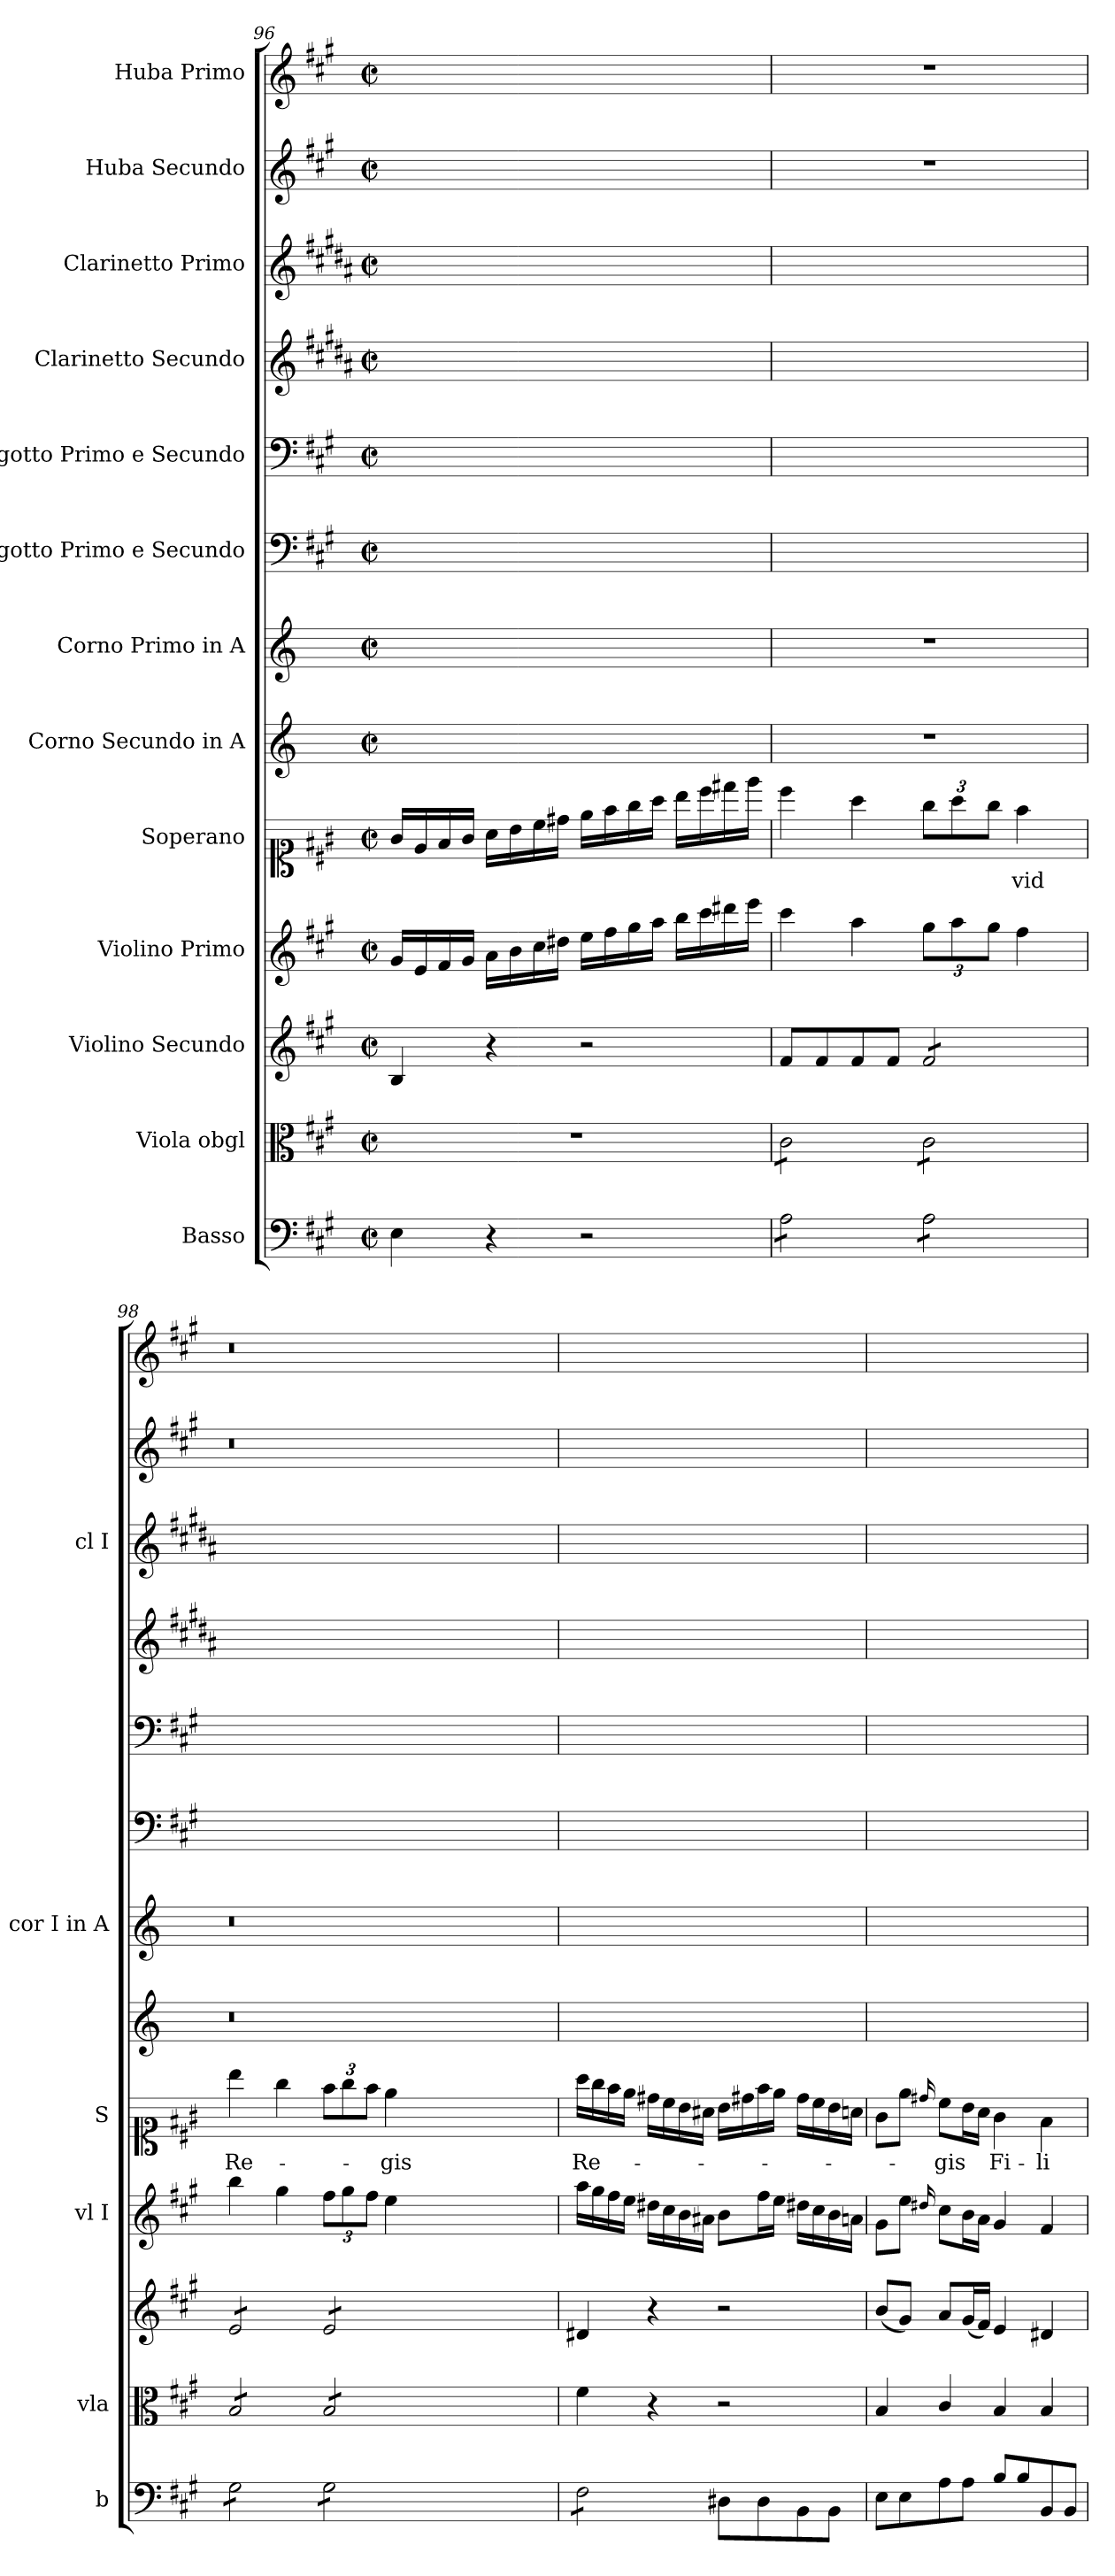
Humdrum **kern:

**kern	**kern	**kern	**kern	**kern	**text	**kern	**kern	**kern	**kern	**kern	**kern	**kern	**kern
*part13	*part12	*part11	*part10	*part9	*part9	*part8	*part7	*part6	*part5	*part4	*part3	*part2	*part1
*staff13	*staff12	*staff11	*staff10	*staff9	*staff9	*staff8	*staff7	*staff6	*staff5	*staff4	*staff3	*staff2	*staff1
*I"Basso	*I"Viola obgl	*I"Violino Secundo	*I"Violino Primo	*I"Soperano	*	*I"Corno Secundo in A	*I"Corno Primo in A	*I"Fagotto Primo e Secundo	*I"Fagotto Primo e Secundo	*I"Clarinetto Secundo	*I"Clarinetto Primo	*I"Huba Secundo	*I"Huba Primo
*I'b	*I'vla	*	*I'vl I	*I'S	*	*	*I'cor I in A	*	*	*	*I'cl I	*	*
*clefF4	*clefC3	*clefG2	*clefG2	*clefC1	*	*clefG2	*clefG2	*clefF4	*clefF4	*clefG2	*clefG2	*clefG2	*clefG2
*	*	*	*	*	*	*ITrd2c3	*ITrd2c3	*	*	*ITrd1c2	*ITrd1c2	*	*
*k[f#c#g#]	*k[f#c#g#]	*k[f#c#g#]	*k[f#c#g#]	*k[f#c#g#]	*	*k[f#c#g#]	*k[f#c#g#]	*k[f#c#g#]	*k[f#c#g#]	*k[f#c#g#]	*k[f#c#g#]	*k[f#c#g#]	*k[f#c#g#]
*A:	*A:	*A:	*A:	*A:	*	*A:	*A:	*A:	*A:	*A:	*A:	*A:	*A:
*M2/2	*M2/2	*M2/2	*M2/2	*M2/2	*	*M2/2	*M2/2	*M2/2	*M2/2	*M2/2	*M2/2	*M2/2	*M2/2
*met(c|)	*met(c|)	*met(c|)	*met(c|)	*met(c|)	*	*met(c|)	*met(c|)	*met(c|)	*met(c|)	*met(c|)	*met(c|)	*met(c|)	*met(c|)
=96	=96	=96	=96	=96	=96	=96	=96	=96	=96	=96	=96	=96	=96
4E\	1r	4B/	16g#/LL	16g#/LL	.	1ryy	1ryy	4E\yy	4E\yy	1ryy	1ryy	1ryy	1ryy
.	.	.	16e/	16e/	.	.	.	.	.	.	.	.	.
.	.	.	16f#/	16f#/	.	.	.	.	.	.	.	.	.
.	.	.	16g#/JJ	16g#/JJ	.	.	.	.	.	.	.	.	.
4r	.	4r	16a\LL	16a\LL	.	.	.	4ryy	4ryy	.	.	.	.
.	.	.	16b\	16b\	.	.	.	.	.	.	.	.	.
.	.	.	16cc#\	16cc#\	.	.	.	.	.	.	.	.	.
.	.	.	16dd#X\JJ	16dd#X\JJ	.	.	.	.	.	.	.	.	.
2r	.	2r	16ee\LL	16ee\LL	.	.	.	2ryy	2ryy	.	.	.	.
.	.	.	16ff#\	16ff#\	.	.	.	.	.	.	.	.	.
.	.	.	16gg#\	16gg#\	.	.	.	.	.	.	.	.	.
.	.	.	16aa\JJ	16aa\JJ	.	.	.	.	.	.	.	.	.
.	.	.	16bb\LL	16bb\LL	.	.	.	.	.	.	.	.	.
.	.	.	16ccc#\	16ccc#\	.	.	.	.	.	.	.	.	.
.	.	.	16ddd#X\	16ddd#X\	.	.	.	.	.	.	.	.	.
.	.	.	16eee\JJ	16eee\JJ	.	.	.	.	.	.	.	.	.
=97	=97	=97	=97	=97	=97	=97	=97	=97	=97	=97	=97	=97	=97
*tremolo	*	*	*	*	*	*	*	*	*	*	*	*	*
*	*tremolo	*	*	*	*	*	*	*	*	*	*	*	*
8A\L	8c#\L	8f#/L	4ccc#\	4ccc#\	.	1r	1r	8A\Lyy	8A\Lyy	1ryy	1ryy	1r	1r
8A\	8c#\	8f#/	.	.	.	.	.	8A\yy	8A\yy	.	.	.	.
8A\	8c#\	8f#/	4aa\	4aa\	.	.	.	8A\yy	8A\yy	.	.	.	.
8A\J	8c#\J	8f#/J	.	.	.	.	.	8A\Jyy	8A\Jyy	.	.	.	.
*	*	*tremolo	*	*	*	*	*	*	*	*	*	*	*
8A\L	8c#\L	8f#/L	12gg#\L	12gg#\L	.	.	.	8A\Lyy	8A\Lyy	.	.	.	.
.	.	.	12aa\	12aa\	.	.	.	.	.	.	.	.	.
8A\	8c#\	8f#/	.	.	.	.	.	8A\yy	8A\yy	.	.	.	.
.	.	.	12gg#\J	12gg#\J	.	.	.	.	.	.	.	.	.
8A\	8c#\	8f#/	4ff#\	4ff#\	-vid	.	.	8A\yy	8A\yy	.	.	.	.
8A\J	8c#\J	8f#/J	.	.	.	.	.	8A\Jyy	8A\Jyy	.	.	.	.
=98	=98	=98	=98	=98	=98	=98	=98	=98	=98	=98	=98	=98	=98
8G#\L	8B/L	8e/L	4bb\	4bb\	Re-	0.r	0.r	8G#\Lyy	8G#\Lyy	1ryy	1ryy	0.r	0.r
8G#\	8B/	8e/	.	.	.	.	.	8G#\yy	8G#\yy	.	.	.	.
8G#\	8B/	8e/	4gg#\	4gg#\	.	.	.	8G#\yy	8G#\yy	.	.	.	.
8G#\J	8B/J	8e/J	.	.	.	.	.	8G#\Jyy	8G#\Jyy	.	.	.	.
8G#\L	8B/L	8e/L	12ff#\L	12ff#\L	.	.	.	8G#\Lyy	8G#\Lyy	.	.	.	.
.	.	.	12gg#\	12gg#\	.	.	.	.	.	.	.	.	.
8G#\	8B/	8e/	.	.	.	.	.	8G#\yy	8G#\yy	.	.	.	.
.	.	.	12ff#\J	12ff#\J	.	.	.	.	.	.	.	.	.
8G#\	8B/	8e/	4ee\	4ee\	-gis	.	.	8G#\yy	8G#\yy	.	.	.	.
8G#\J	8B/J	8e/J	.	.	.	.	.	8G#\Jyy	8G#\Jyy	.	.	.	.
*	*	*Xtremolo	*	*	*	*	*	*	*	*	*	*	*
*	*Xtremolo	*	*	*	*	*	*	*	*	*	*	*	*
0ryy	0ryy	0ryy	0ryy	0ryy	.	.	.	0ryy	0ryy	0ryy	0ryy	.	.
=99	=99	=99	=99	=99	=99	=99	=99	=99	=99	=99	=99	=99	=99
8F#\L	4f#\	4d#X/	16aa\LL	16aa\LL	Re-	1ryy	1ryy	8F#\Lyy	8F#\Lyy	1ryy	1ryy	1ryy	1ryy
.	.	.	16gg#\	16gg#\	.	.	.	.	.	.	.	.	.
8F#\	.	.	16ff#\	16ff#\	.	.	.	8F#\yy	8F#\yy	.	.	.	.
.	.	.	16ee\JJ	16ee\JJ	.	.	.	.	.	.	.	.	.
8F#\	4r	4r	16dd#X\LL	16dd#X\LL	.	.	.	8F#\yy	8F#\yy	.	.	.	.
.	.	.	16cc#\	16cc#\	.	.	.	.	.	.	.	.	.
8F#\J	.	.	16b\	16b\	.	.	.	8F#\Jyy	8F#\Jyy	.	.	.	.
*Xtremolo	*	*	*	*	*	*	*	*	*	*	*	*	*
.	.	.	16a#X\JJ	16a#X\JJ	.	.	.	.	.	.	.	.	.
8D#X\L	2r	2r	8b\L	16b\LL	.	.	.	8D#X\Lyy	8D#X\Lyy	.	.	.	.
.	.	.	.	16dd#X\	.	.	.	.	.	.	.	.	.
8D#\	.	.	16ff#\L	16ff#\	.	.	.	8D#\yy	8D#\yy	.	.	.	.
.	.	.	16ee\JJ	16ee\JJ	.	.	.	.	.	.	.	.	.
8BB\	.	.	16dd#X\LL	16dd#\LL	.	.	.	8BB\yy	8BB\yy	.	.	.	.
.	.	.	16cc#\	16cc#\	.	.	.	.	.	.	.	.	.
8BB\J	.	.	16b\	16b\	.	.	.	8BB\Jyy	8BB\Jyy	.	.	.	.
.	.	.	16an\JJ	16an\JJ	.	.	.	.	.	.	.	.	.
=100	=100	=100	=100	=100	=100	=100	=100	=100	=100	=100	=100	=100	=100
8E\L	4B/	(8b/L	8g#\L	8g#\L	.	1ryy	1ryy	8E\Lyy	8E\Lyy	1ryy	1ryy	1ryy	1ryy
8E\	.	8g#/J)	8ee\J	8ee\J	.	.	.	8E\yy	8E\yy	.	.	.	.
.	.	.	16qqdd#X/	16qqdd#X/	.	.	.	.	.	.	.	.	.
8A\	4c#/	8a/L	8cc#\L	8cc#\L	gis	.	.	8A\yy	8A\yy	.	.	.	.
8A\J	.	(16g#/L	16b\L	16b\L	.	.	.	8A\Jyy	8A\Jyy	.	.	.	.
.	.	16f#/JJ)	16a\JJ	16a\JJ	.	.	.	.	.	.	.	.	.
8B\L	4B/	4e/	4g#/	4g#\	Fi-	.	.	8B\Lyy	8B\Lyy	.	.	.	.
8B\	.	.	.	.	.	.	.	8B\yy	8B\yy	.	.	.	.
8BB/	4B/	4d#X/	4f#/	4f#\	-li-	.	.	8BB\yy	8BB\yy	.	.	.	.
8BB/J	.	.	.	.	.	.	.	8BB\Jyy	8BB\Jyy	.	.	.	.
=	=	=	=	=	=	=	=	=	=	=	=	=	=
*-	*-	*-	*-	*-	*-	*-	*-	*-	*-	*-	*-	*-	*-
